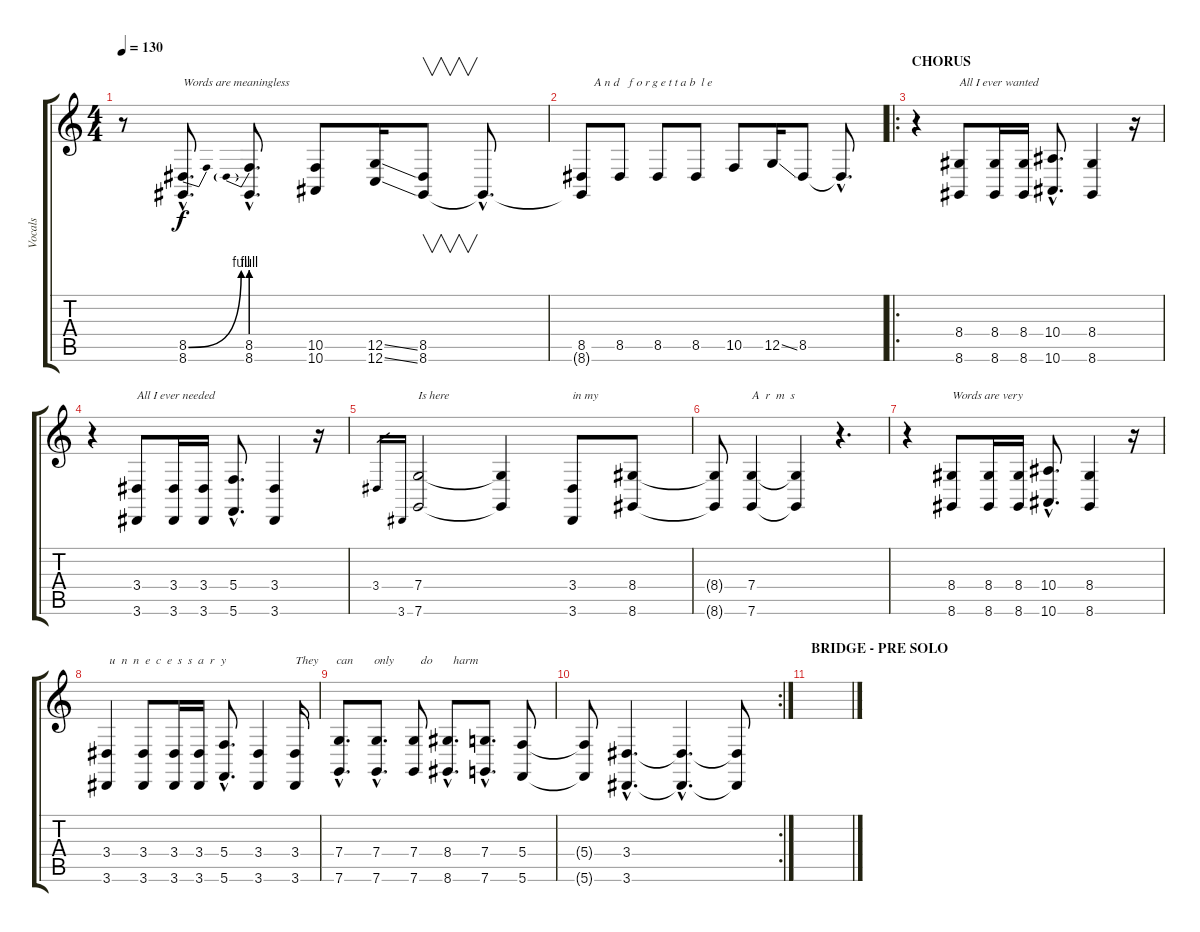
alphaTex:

\track ("Vocals" "Vocals") {instrument lead2sawtooth}
\staff {score tabs}
\tuning (D4 A3 F3 C3 G2 C2) {hide}
\ts (4 4)
\tempo 130
\clef g2
\ks c
r.8{dy f} (8.5{be (bend 0 0 60 4) hac} 8.6{hac}).8{d txt "Words are meaningless"} (8.5{be (prebend 0 4 60 4) hac} 8.6{hac}).8{d} (10.5 10.6).8 (12.5{ss} 12.6{ss}).16 (8.5 8.6).8{v} 8.6{hac t}.8{d} |
(8.5 8.6{t}).8{txt "    A n d   f o r g e t t a b  l e"} 8.5.8 8.5.8 8.5.8 10.5.8 12.5{ss}.16 8.5.8 8.5{hac t}.8{d} |
\ro
\section ("" "CHORUS")
r.4 (8.4 8.6).8{txt "All I ever wanted"} (8.4 8.6).16 (8.4 8.6).16 (10.4{hac} 10.6{hac}).8{d} (8.4 8.6).4 r.16 |
r.4 (3.4 3.6).8{txt "All I ever needed"} (3.4 3.6).16 (3.4 3.6).16 (5.4{hac} 5.6{hac}).8{d} (3.4 3.6).4 r.16 |
3.4.16{gr} 3.6.16{gr} (7.4 7.6).2{txt "Is here  "} (7.4{t} 7.6{t}).4 (3.4 3.6).8{txt "in my"} (8.4 8.6).8 |
(8.4{t} 8.6{t}).8 (7.4 7.6).4{txt "A  r  m  s  "} (7.4{t} 7.6{t}).4 r.4{d} |
r.4 (8.4 8.6).8{txt "Words are very"} (8.4 8.6).16 (8.4 8.6).16 (10.4{hac} 10.6{hac}).8{d} (8.4 8.6).4 r.16 |
(3.4 3.6).4{txt " u  n  n  e  c  e  s  s  a  r  y"} (3.4 3.6).8 (3.4 3.6).16 (3.4 3.6).16 (5.4{hac} 5.6{hac}).8{d} (3.4 3.6).4 (3.4 3.6).16{txt "They      can       only         do       harm"} |
(7.4{hac} 7.6{hac}).8{d} (7.4{hac} 7.6{hac}).8{d} (7.4 7.6).8 (8.4{hac} 8.6{hac}).8{d} (7.4{hac} 7.6{hac}).8{d} (5.4 5.6).8 |
\rc 2
(5.4{t} 5.6{t}).8 (3.4{hac} 3.6{hac}).4{d} (3.4{hac t} 3.6{hac t}).4{d} (3.4{t} 3.6{t}).8 |
\section ("" "BRIDGE - PRE SOLO")
